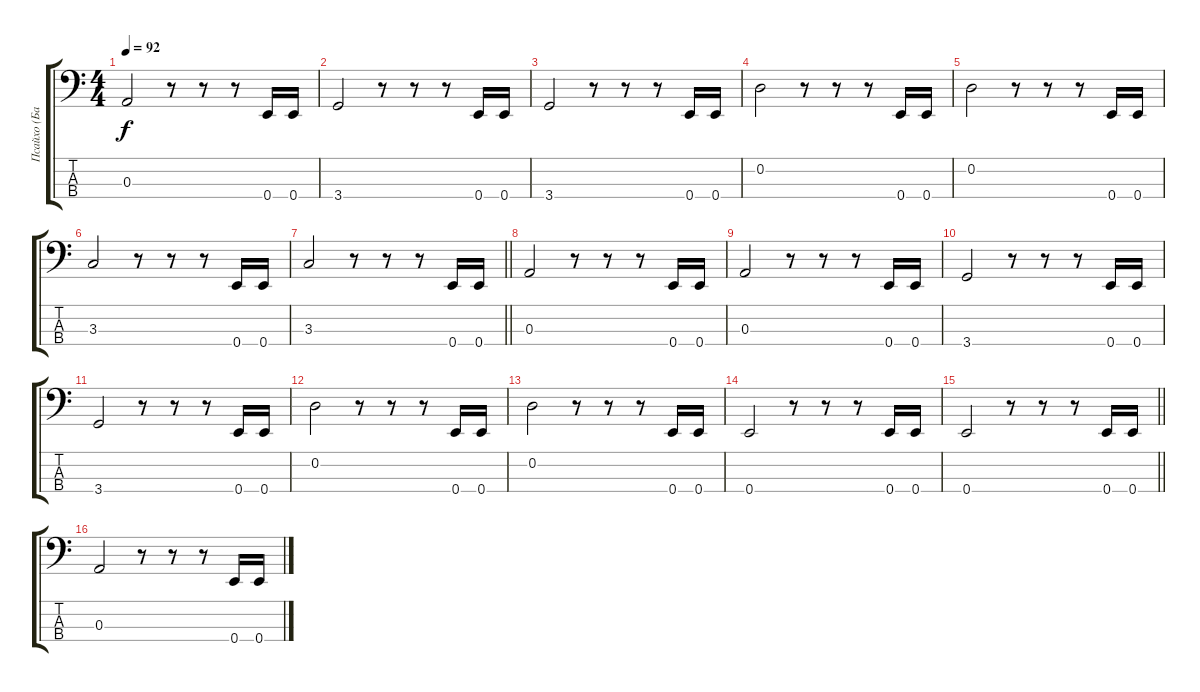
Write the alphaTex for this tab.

\track ("Псайхо (Бас)" "Псайхо (Ба") {instrument electricbassfinger}
\staff {score tabs}
\tuning (G2 D2 A1 E1) {hide}
\ts (4 4)
\tempo 92
\clef f4
\ks c
0.3.2{dy f} r.8 r.8 r.8 0.4.16 0.4.16 |
3.4.2 r.8 r.8 r.8 0.4.16 0.4.16 |
3.4.2 r.8 r.8 r.8 0.4.16 0.4.16 |
0.2.2 r.8 r.8 r.8 0.4.16 0.4.16 |
0.2.2 r.8 r.8 r.8 0.4.16 0.4.16 |
3.3.2 r.8 r.8 r.8 0.4.16 0.4.16 |
\barLineRight lightlight
3.3.2 r.8 r.8 r.8 0.4.16 0.4.16 |
0.3.2 r.8 r.8 r.8 0.4.16 0.4.16 |
0.3.2 r.8 r.8 r.8 0.4.16 0.4.16 |
3.4.2 r.8 r.8 r.8 0.4.16 0.4.16 |
3.4.2 r.8 r.8 r.8 0.4.16 0.4.16 |
0.2.2 r.8 r.8 r.8 0.4.16 0.4.16 |
0.2.2 r.8 r.8 r.8 0.4.16 0.4.16 |
0.4.2 r.8 r.8 r.8 0.4.16 0.4.16 |
\barLineRight lightlight
0.4.2 r.8 r.8 r.8 0.4.16 0.4.16 |
\section ("" "")
0.3.2 r.8 r.8 r.8 0.4.16 0.4.16
